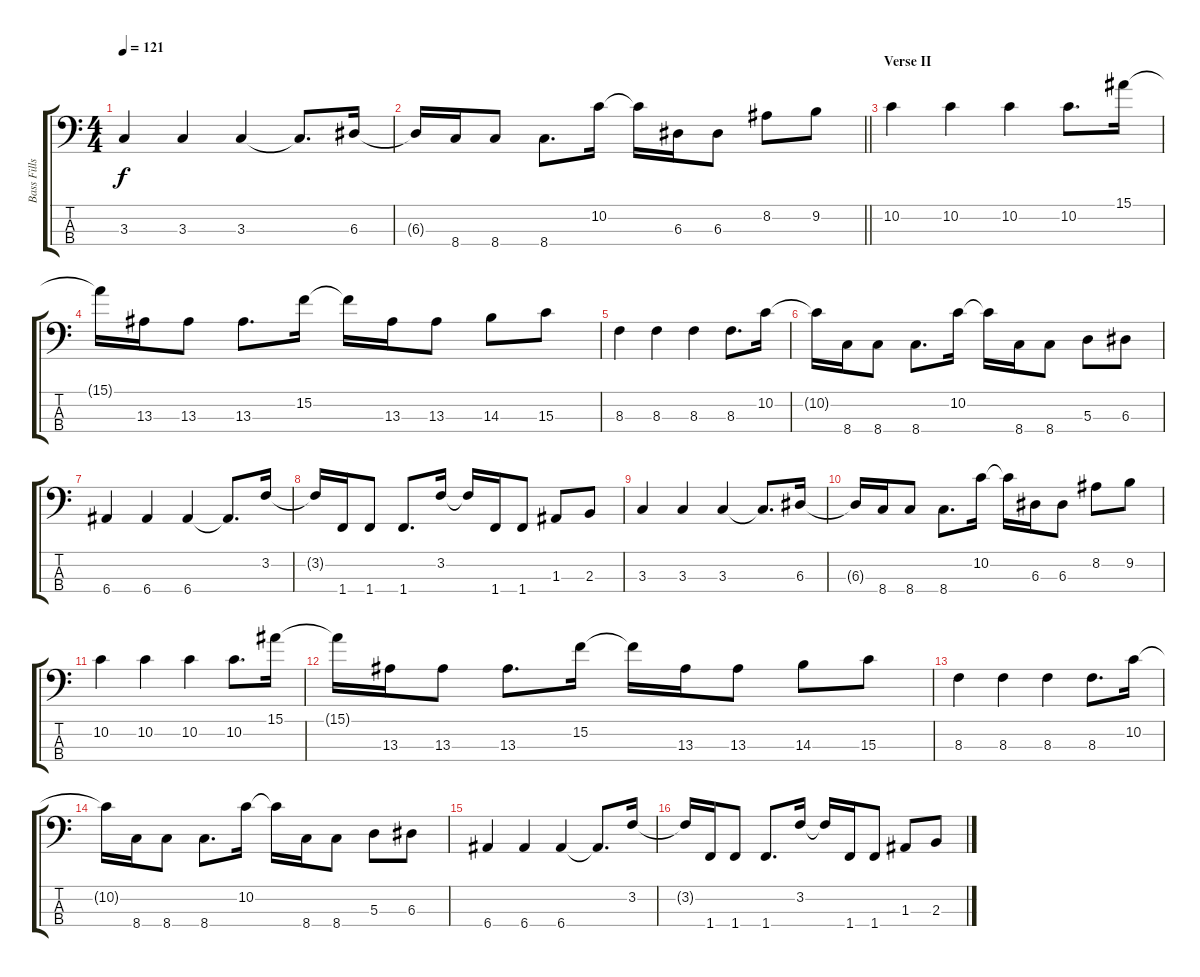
\track ("Bass Fills" "Bass Fills") {instrument electricbassfinger}
\staff {score tabs}
\tuning (G2 D2 A1 E1) {hide}
\ts (4 4)
\tempo 121
\clef f4
\ks c
3.3.4{dy f} 3.3.4 3.3.4 3.3{t}.8{d} 6.3.16 |
\barLineRight lightlight
6.3{t}.16 8.4.16 8.4.8 8.4.8{d} 10.2.16 10.2{t}.16 6.3.16 6.3.8 8.2.8 9.2.8 |
\section ("" "Verse II")
10.2.4 10.2.4 10.2.4 10.2.8{d} 15.1.16 |
15.1{t}.16 13.3.16 13.3.8 13.3.8{d} 15.2.16 15.2{t}.16 13.3.16 13.3.8 14.3.8 15.3.8 |
8.3.4 8.3.4 8.3.4 8.3.8{d} 10.2.16 |
10.2{t}.16 8.4.16 8.4.8 8.4.8{d} 10.2.16 10.2{t}.16 8.4.16 8.4.8 5.3.8 6.3.8 |
6.4.4 6.4.4 6.4.4 6.4{t}.8{d} 3.2.16 |
3.2{t}.16 1.4.16 1.4.8 1.4.8{d} 3.2.16 3.2{t}.16 1.4.16 1.4.8 1.3.8 2.3.8 |
3.3.4 3.3.4 3.3.4 3.3{t}.8{d} 6.3.16 |
6.3{t}.16 8.4.16 8.4.8 8.4.8{d} 10.2.16 10.2{t}.16 6.3.16 6.3.8 8.2.8 9.2.8 |
10.2.4 10.2.4 10.2.4 10.2.8{d} 15.1.16 |
15.1{t}.16 13.3.16 13.3.8 13.3.8{d} 15.2.16 15.2{t}.16 13.3.16 13.3.8 14.3.8 15.3.8 |
8.3.4 8.3.4 8.3.4 8.3.8{d} 10.2.16 |
10.2{t}.16 8.4.16 8.4.8 8.4.8{d} 10.2.16 10.2{t}.16 8.4.16 8.4.8 5.3.8 6.3.8 |
6.4.4 6.4.4 6.4.4 6.4{t}.8{d} 3.2.16 |
3.2{t}.16 1.4.16 1.4.8 1.4.8{d} 3.2.16 3.2{t}.16 1.4.16 1.4.8 1.3.8 2.3.8
